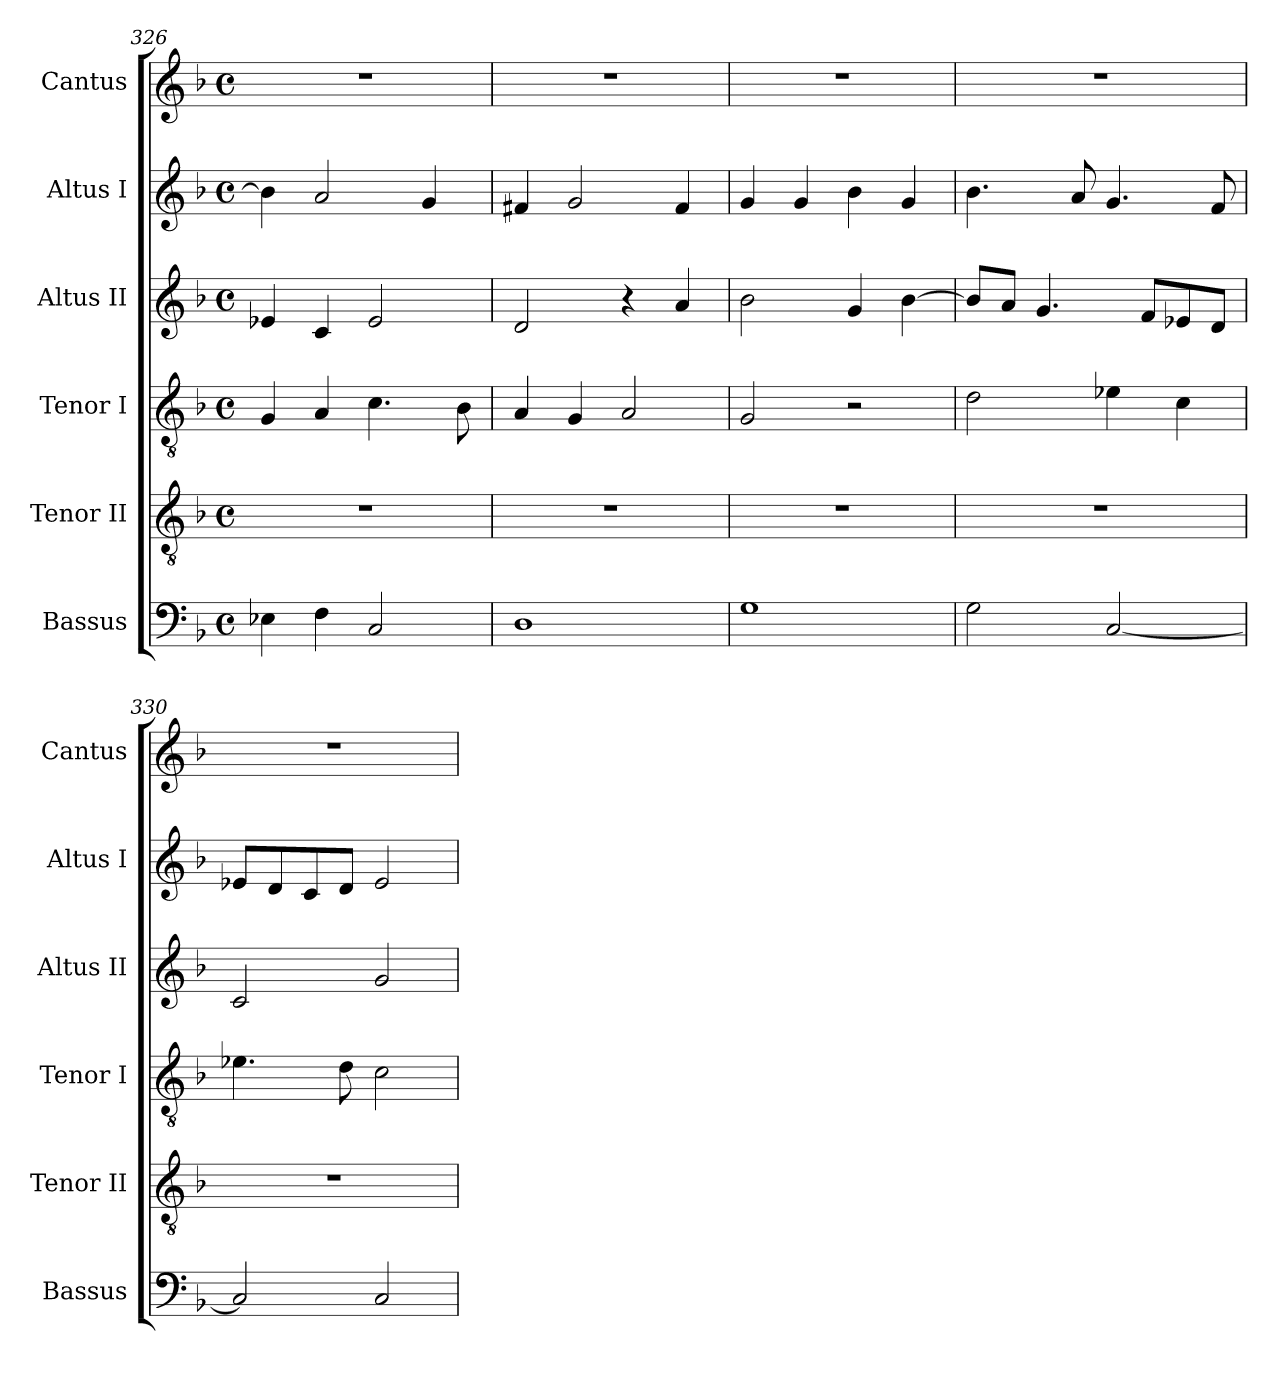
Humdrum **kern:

**kern	**kern	**kern	**kern	**kern	**kern
*part6	*part5	*part4	*part3	*part2	*part1
*staff6	*staff5	*staff4	*staff3	*staff2	*staff1
*I"Bassus	*I"Tenor II	*I"Tenor I	*I"Altus II	*I"Altus I	*I"Cantus
*I'Bassus	*I'Tenor II	*I'Tenor I	*I'Altus II	*I'Altus I	*I'Cantus
*clefF4	*clefGv2	*clefGv2	*clefG2	*clefG2	*clefG2
*k[b-]	*k[b-]	*k[b-]	*k[b-]	*k[b-]	*k[b-]
*F:	*F:	*F:	*F:	*F:	*F:
*M4/4	*M4/4	*M4/4	*M4/4	*M4/4	*M4/4
*met(c)	*met(c)	*met(c)	*met(c)	*met(c)	*met(c)
=326	=326	=326	=326	=326	=326
4E-X\	1r	4G/	4e-X/	4b-\]	1r
4F\	.	4A/	4c/	2a/	.
2C/	.	4.c\	2e-/	.	.
.	.	.	.	4g/	.
.	.	8B-\	.	.	.
=327	=327	=327	=327	=327	=327
1D	1r	4A/	2d/	4f#X/	1r
.	.	4G/	.	2g/	.
.	.	2A/	4r	.	.
.	.	.	4a/	4f#/	.
=328	=328	=328	=328	=328	=328
1G	1r	2G/	2b-\	4g/	1r
.	.	.	.	4g/	.
.	.	2r	4g/	4b-\	.
.	.	.	[<4b-\	4g/	.
=329	=329	=329	=329	=329	=329
2G\	1r	2d\	8b-/L]	4.b-\	1r
.	.	.	8a/J	.	.
.	.	.	4.g/	.	.
.	.	.	.	8a/	.
[<2C/	.	4e-X\	.	4.g/	.
.	.	.	8f/L	.	.
.	.	4c\	8e-X/	.	.
.	.	.	8d/J	8f/	.
=330	=330	=330	=330	=330	=330
2C/]	1r	4.e-X\	2c/	8e-X/L	1r
.	.	.	.	8d/	.
.	.	.	.	8c/	.
.	.	8d\	.	8d/J	.
2C/	.	2c\	2g/	2e-/	.
=	=	=	=	=	=
*-	*-	*-	*-	*-	*-
